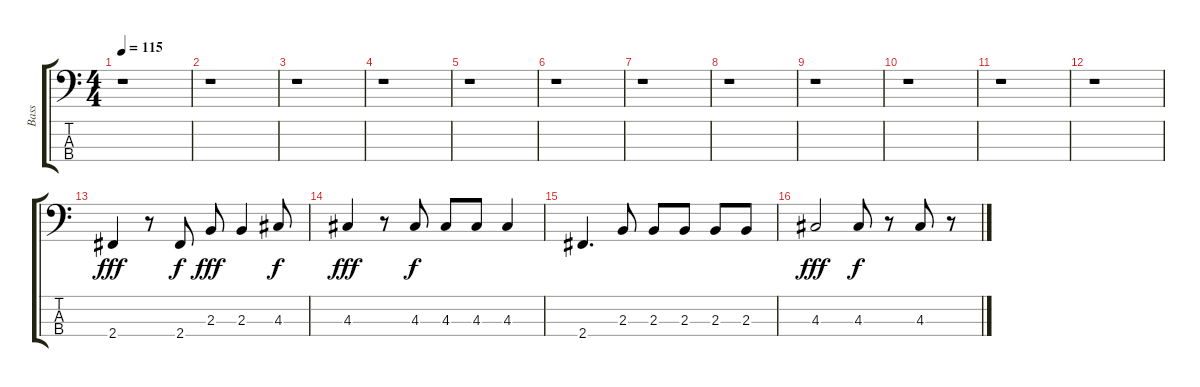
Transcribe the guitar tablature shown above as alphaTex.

\track ("Bass" "Bass") {instrument electricbassfinger}
\staff {score tabs}
\tuning (G2 D2 A1 E1) {hide}
\ts (4 4)
\tempo 115
\clef f4
\ks c
r.1{dy fff} |
r.1 |
r.1 |
r.1 |
r.1 |
r.1 |
r.1 |
r.1 |
r.1 |
r.1 |
r.1 |
r.1 |
2.4.4 r.8 2.4.8{dy f} 2.3.8{dy fff} 2.3.4 4.3.8{dy f} |
4.3.4{dy fff} r.8 4.3.8{dy f} 4.3.8 4.3.8 4.3.4 |
2.4.4{d} 2.3.8 2.3.8 2.3.8 2.3.8 2.3.8 |
4.3.2{dy fff} 4.3.8{dy f} r.8 4.3.8 r.8
